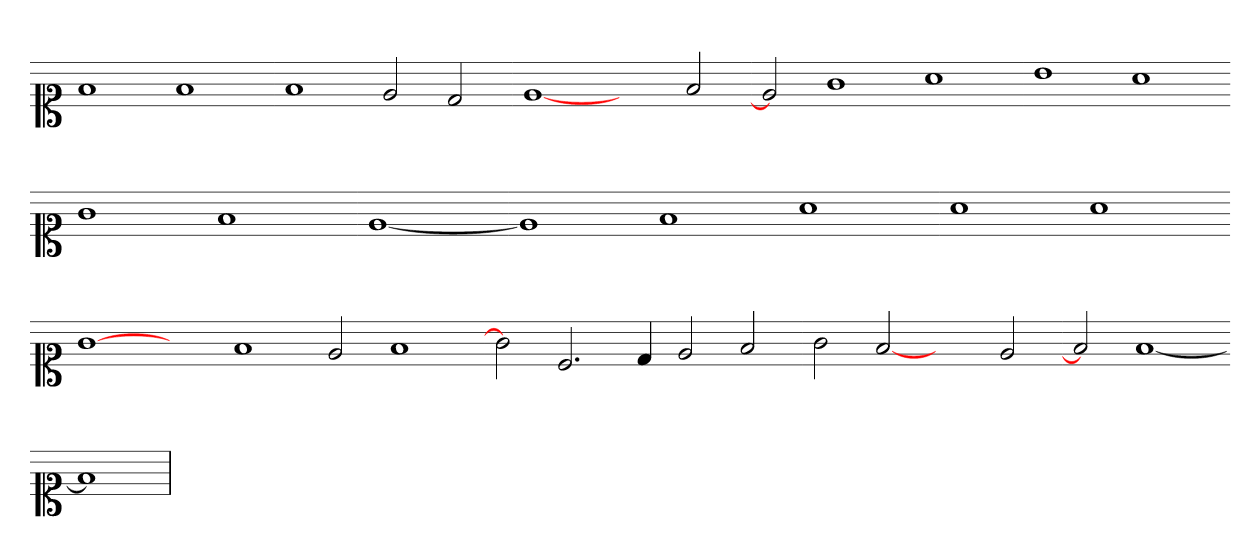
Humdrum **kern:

**kern
*part1
*staff1
*clefC1
*k[]
=
1f
1f
=-
1f
2e
2d
=-
[1e
2ryy
2f
=-
2e]
1g
1a
=-
1b
1a
=-
1g
1f
=-
[1e
=-
1e]
1f
1a
=-
1a
1a
=-
[1g
2ryy
1f
2e
1f
=-
2g]
2.c
4d
2e
2f
=-
2g
[2f
2ryy
2e
=-
2f]
[1f
=1-
1f]
=
*-
